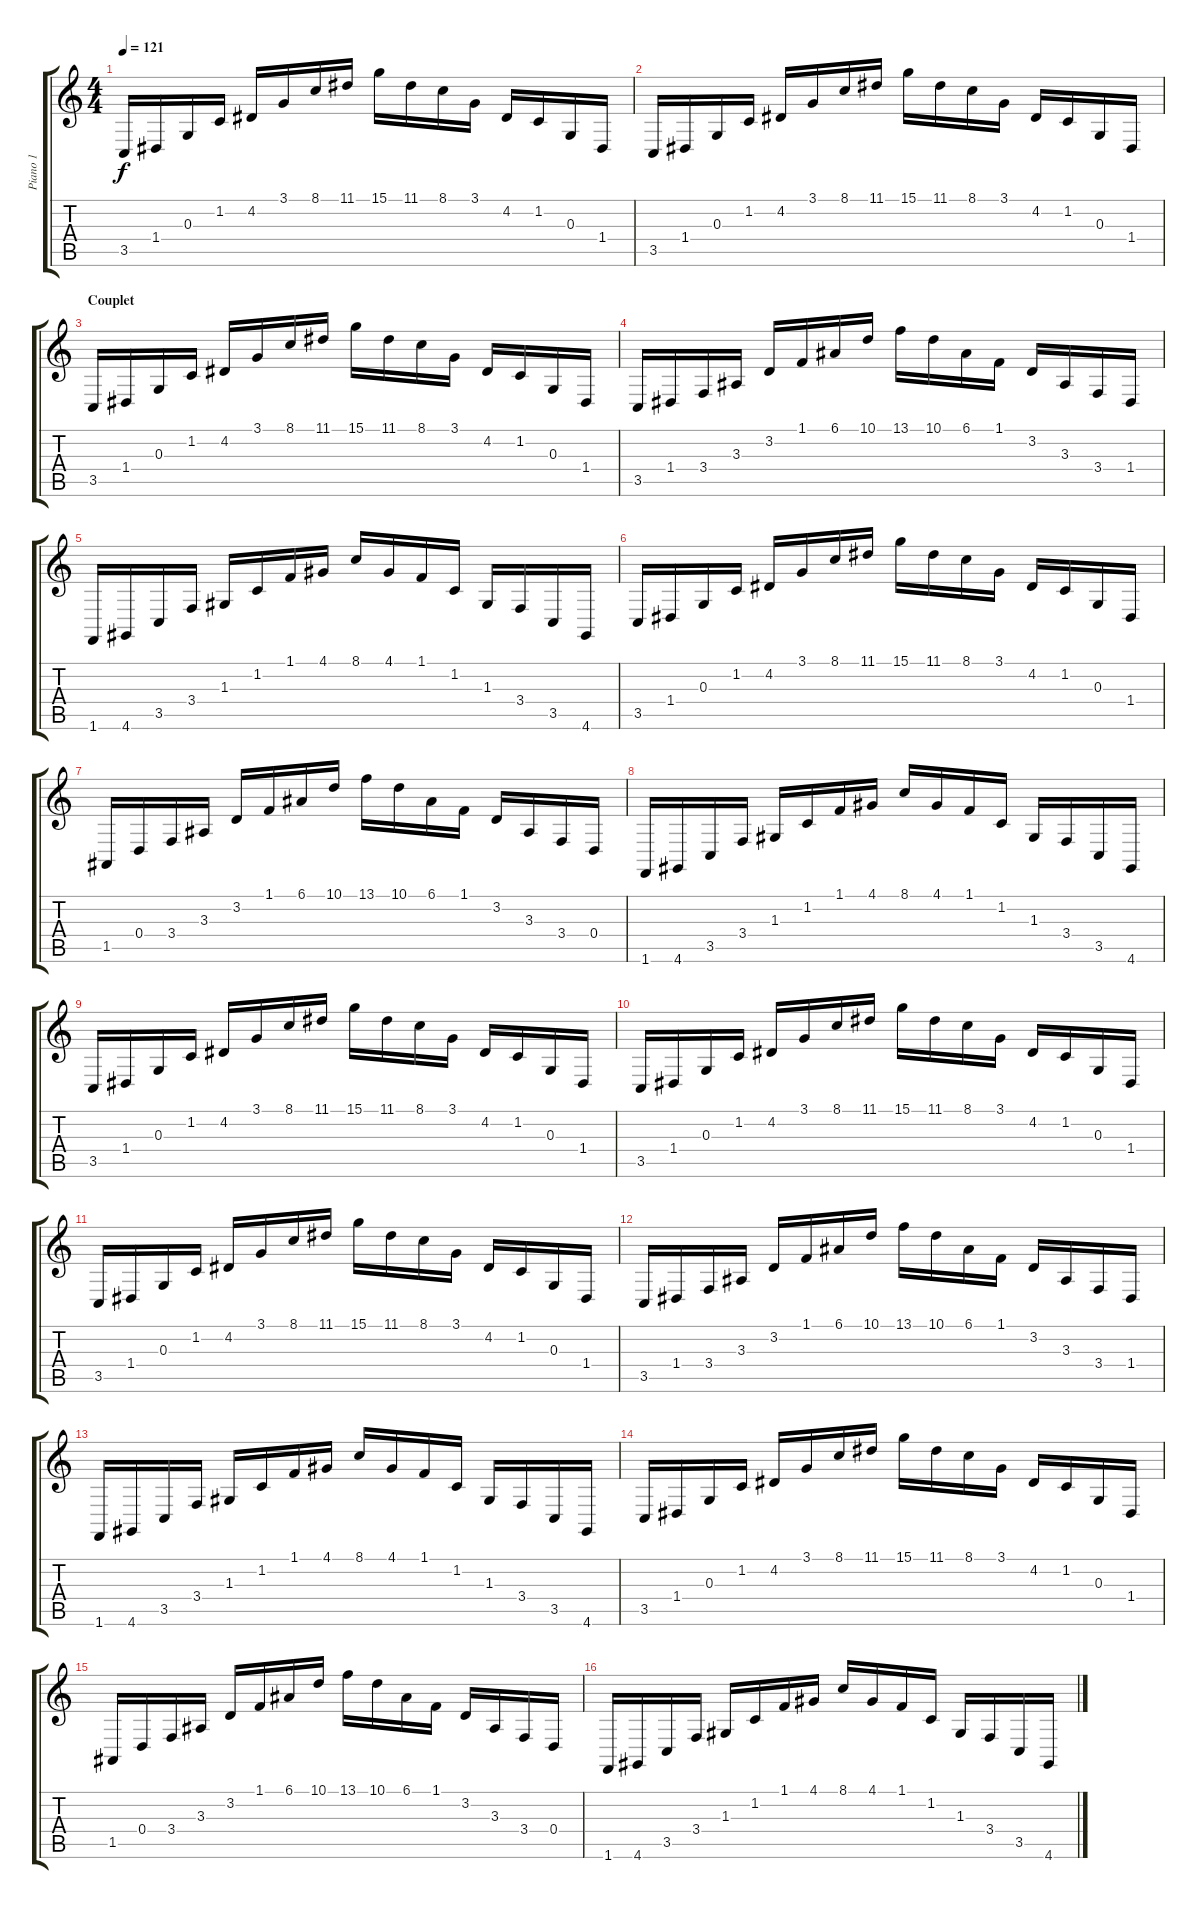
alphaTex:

\track ("Piano 1" "Piano 1") {instrument fx7echoes}
\staff {score tabs}
\tuning (E4 B3 G3 D3 A2 E2) {hide}
\ts (4 4)
\tempo 121
\clef g2
\ks c
3.5.16{dy f} 1.4.16 0.3.16 1.2.16 4.2.16 3.1.16 8.1.16 11.1.16 15.1.16 11.1.16 8.1.16 3.1.16 4.2.16 1.2.16 0.3.16 1.4.16 |
3.5.16 1.4.16 0.3.16 1.2.16 4.2.16 3.1.16 8.1.16 11.1.16 15.1.16 11.1.16 8.1.16 3.1.16 4.2.16 1.2.16 0.3.16 1.4.16 |
\section ("" "Couplet")
3.5.16 1.4.16 0.3.16 1.2.16 4.2.16 3.1.16 8.1.16 11.1.16 15.1.16 11.1.16 8.1.16 3.1.16 4.2.16 1.2.16 0.3.16 1.4.16 |
3.5.16 1.4.16 3.4.16 3.3.16 3.2.16 1.1.16 6.1.16 10.1.16 13.1.16 10.1.16 6.1.16 1.1.16 3.2.16 3.3.16 3.4.16 1.4.16 |
1.6.16 4.6.16 3.5.16 3.4.16 1.3.16 1.2.16 1.1.16 4.1.16 8.1.16 4.1.16 1.1.16 1.2.16 1.3.16 3.4.16 3.5.16 4.6.16 |
3.5.16 1.4.16 0.3.16 1.2.16 4.2.16 3.1.16 8.1.16 11.1.16 15.1.16 11.1.16 8.1.16 3.1.16 4.2.16 1.2.16 0.3.16 1.4.16 |
1.5.16 0.4.16 3.4.16 3.3.16 3.2.16 1.1.16 6.1.16 10.1.16 13.1.16 10.1.16 6.1.16 1.1.16 3.2.16 3.3.16 3.4.16 0.4.16 |
1.6.16 4.6.16 3.5.16 3.4.16 1.3.16 1.2.16 1.1.16 4.1.16 8.1.16 4.1.16 1.1.16 1.2.16 1.3.16 3.4.16 3.5.16 4.6.16 |
3.5.16 1.4.16 0.3.16 1.2.16 4.2.16 3.1.16 8.1.16 11.1.16 15.1.16 11.1.16 8.1.16 3.1.16 4.2.16 1.2.16 0.3.16 1.4.16 |
3.5.16 1.4.16 0.3.16 1.2.16 4.2.16 3.1.16 8.1.16 11.1.16 15.1.16 11.1.16 8.1.16 3.1.16 4.2.16 1.2.16 0.3.16 1.4.16 |
3.5.16 1.4.16 0.3.16 1.2.16 4.2.16 3.1.16 8.1.16 11.1.16 15.1.16 11.1.16 8.1.16 3.1.16 4.2.16 1.2.16 0.3.16 1.4.16 |
3.5.16 1.4.16 3.4.16 3.3.16 3.2.16 1.1.16 6.1.16 10.1.16 13.1.16 10.1.16 6.1.16 1.1.16 3.2.16 3.3.16 3.4.16 1.4.16 |
1.6.16 4.6.16 3.5.16 3.4.16 1.3.16 1.2.16 1.1.16 4.1.16 8.1.16 4.1.16 1.1.16 1.2.16 1.3.16 3.4.16 3.5.16 4.6.16 |
3.5.16 1.4.16 0.3.16 1.2.16 4.2.16 3.1.16 8.1.16 11.1.16 15.1.16 11.1.16 8.1.16 3.1.16 4.2.16 1.2.16 0.3.16 1.4.16 |
1.5.16 0.4.16 3.4.16 3.3.16 3.2.16 1.1.16 6.1.16 10.1.16 13.1.16 10.1.16 6.1.16 1.1.16 3.2.16 3.3.16 3.4.16 0.4.16 |
1.6.16 4.6.16 3.5.16 3.4.16 1.3.16 1.2.16 1.1.16 4.1.16 8.1.16 4.1.16 1.1.16 1.2.16 1.3.16 3.4.16 3.5.16 4.6.16
